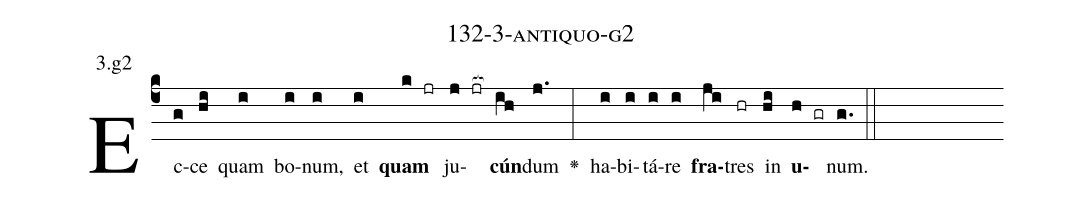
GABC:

name: 132-3-antiquo-g2;
annotation: 3.g2;
%%
(c4)Ec(g)ce(hi) quam(i) bo(i)num,(i) et(i) <b>quam</b>(k jr) ju(j jr[ocb:1{])<b>cún</b>(ih[ocb:0}])dum(j.) <v>\greheightstar</v>(:) ha(i)bi(i)tá(i)re(i) <b>fra</b>(ji)tres(hr) in(hi) <b>u</b>(h gr)num.(g.) (::)


%E(i) u(i) o(ji) u(hi) a(h) e.(g.) (::)
